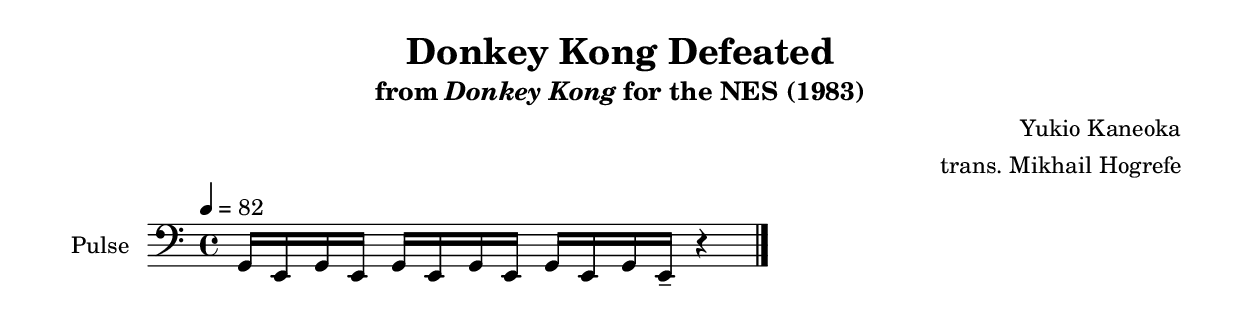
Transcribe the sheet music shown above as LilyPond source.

\version "2.24.3"

\book {
    \header {
        title = "Donkey Kong Defeated"
        subtitle = \markup { "from" {\italic "Donkey Kong"} "for the NES (1983)" }
        composer = "Yukio Kaneoka"
        arranger = "trans. Mikhail Hogrefe"
    }

    \score {
        {
            \new StaffGroup <<
                \new Staff \relative c {
                    \set Staff.instrumentName = "Pulse"
                    \set Staff.shortInstrumentName = "P."
\key c \major
\clef bass
\tempo 4 = 82

g16 e g e g e g e g e g e-- r4 |
\bar "|."
                }
            >>
        }
        \layout {
            \context {
                \Staff
                \RemoveEmptyStaves
            }
            \context {
                \DrumStaff
                \RemoveEmptyStaves
            }
            \context {
                % Force measures to widen, revealing second glissando line
                \Score
                \override SpacingSpanner.base-shortest-duration = #(ly:make-moment 1/32)
            }
        }
        \midi {}
    }
}
